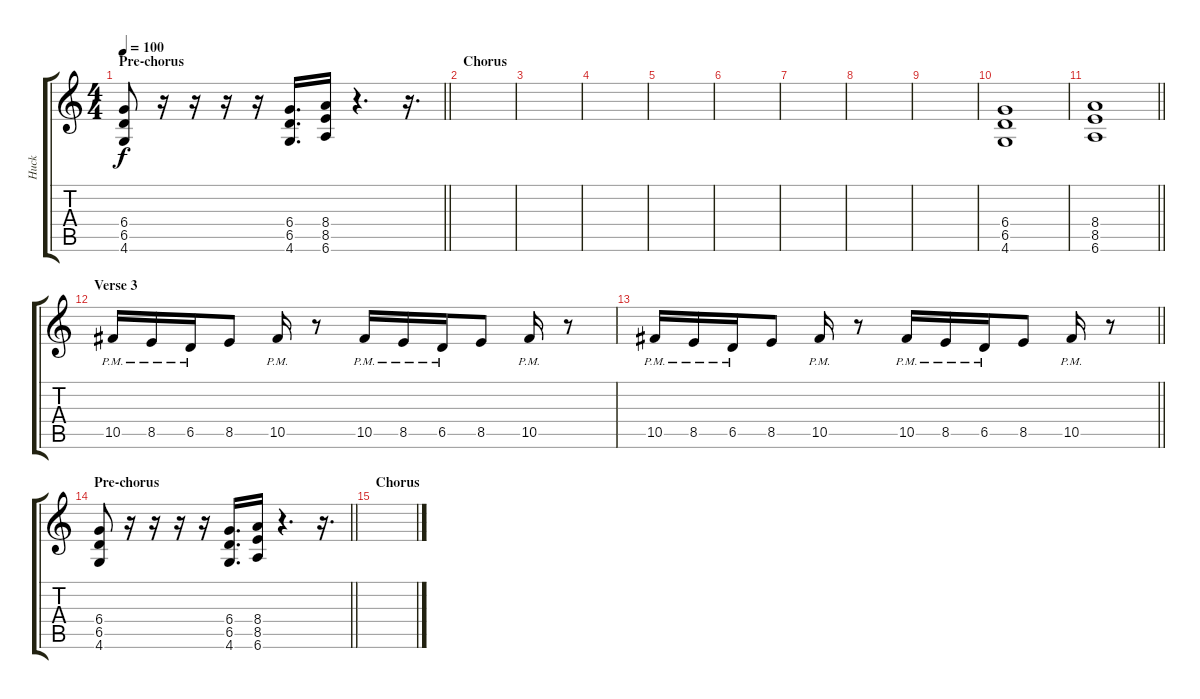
\track ("Huck" "Huck") {instrument overdrivenguitar}
\staff {score tabs}
\tuning (Eb4 Bb3 Gb3 Db3 Ab2 Eb2) {hide}
\ts (4 4)
\section ("" "Pre-chorus")
\tempo 100
\clef g2
\barLineRight lightlight
\ks c
(6.4 6.5 4.6).8{dy f} r.16 r.16 r.16 r.16 (6.4 6.5 4.6).16{d} (8.4 8.5 6.6).16 r.4{d} r.16{d} |
\section ("" "Chorus")
|
|
|
|
|
|
|
|
(6.4 6.5 4.6).1 |
\barLineRight lightlight
(8.4 8.5 6.6).1 |
\section ("" "Verse 3")
10.5{pm}.16 8.5{pm}.16 6.5{pm}.16 8.5.8 10.5{pm}.16 r.8 10.5{pm}.16 8.5{pm}.16 6.5{pm}.16 8.5.8 10.5{pm}.16 r.8 |
\barLineRight lightlight
10.5{pm}.16 8.5{pm}.16 6.5{pm}.16 8.5.8 10.5{pm}.16 r.8 10.5{pm}.16 8.5{pm}.16 6.5{pm}.16 8.5.8 10.5{pm}.16 r.8 |
\section ("" "Pre-chorus")
\barLineRight lightlight
(6.4 6.5 4.6).8 r.16 r.16 r.16 r.16 (6.4 6.5 4.6).16{d} (8.4 8.5 6.6).16 r.4{d} r.16{d} |
\section ("" "Chorus")
